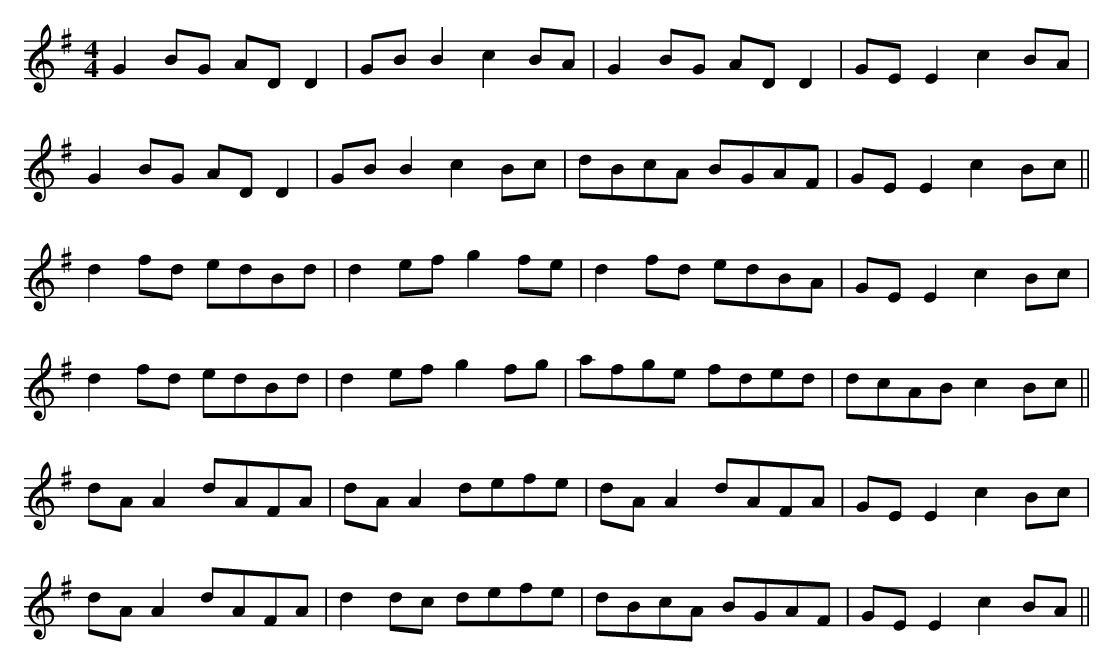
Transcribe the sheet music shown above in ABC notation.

X:1
M:4/4
K:G
G2 BG AD D2|GB B2 c2BA|G2 BG AD D2|GE E2 c2BA|
G2 BG AD D2|GB B2 c2 Bc|dBcA BGAF|GE E2 c2 Bc||
d2 fd edBd|d2 ef g2 fe|d2 fd edBA|GE E2 c2 Bc|
d2 fd edBd|d2 ef g2 fg|afge fded|dcAB c2 Bc||
dA A2 dAFA|dA A2 defe|dA A2 dAFA|GE E2 c2 Bc|
dA A2 dAFA|d2 dc defe|dBcA BGAF|GE E2 c2 BA||
